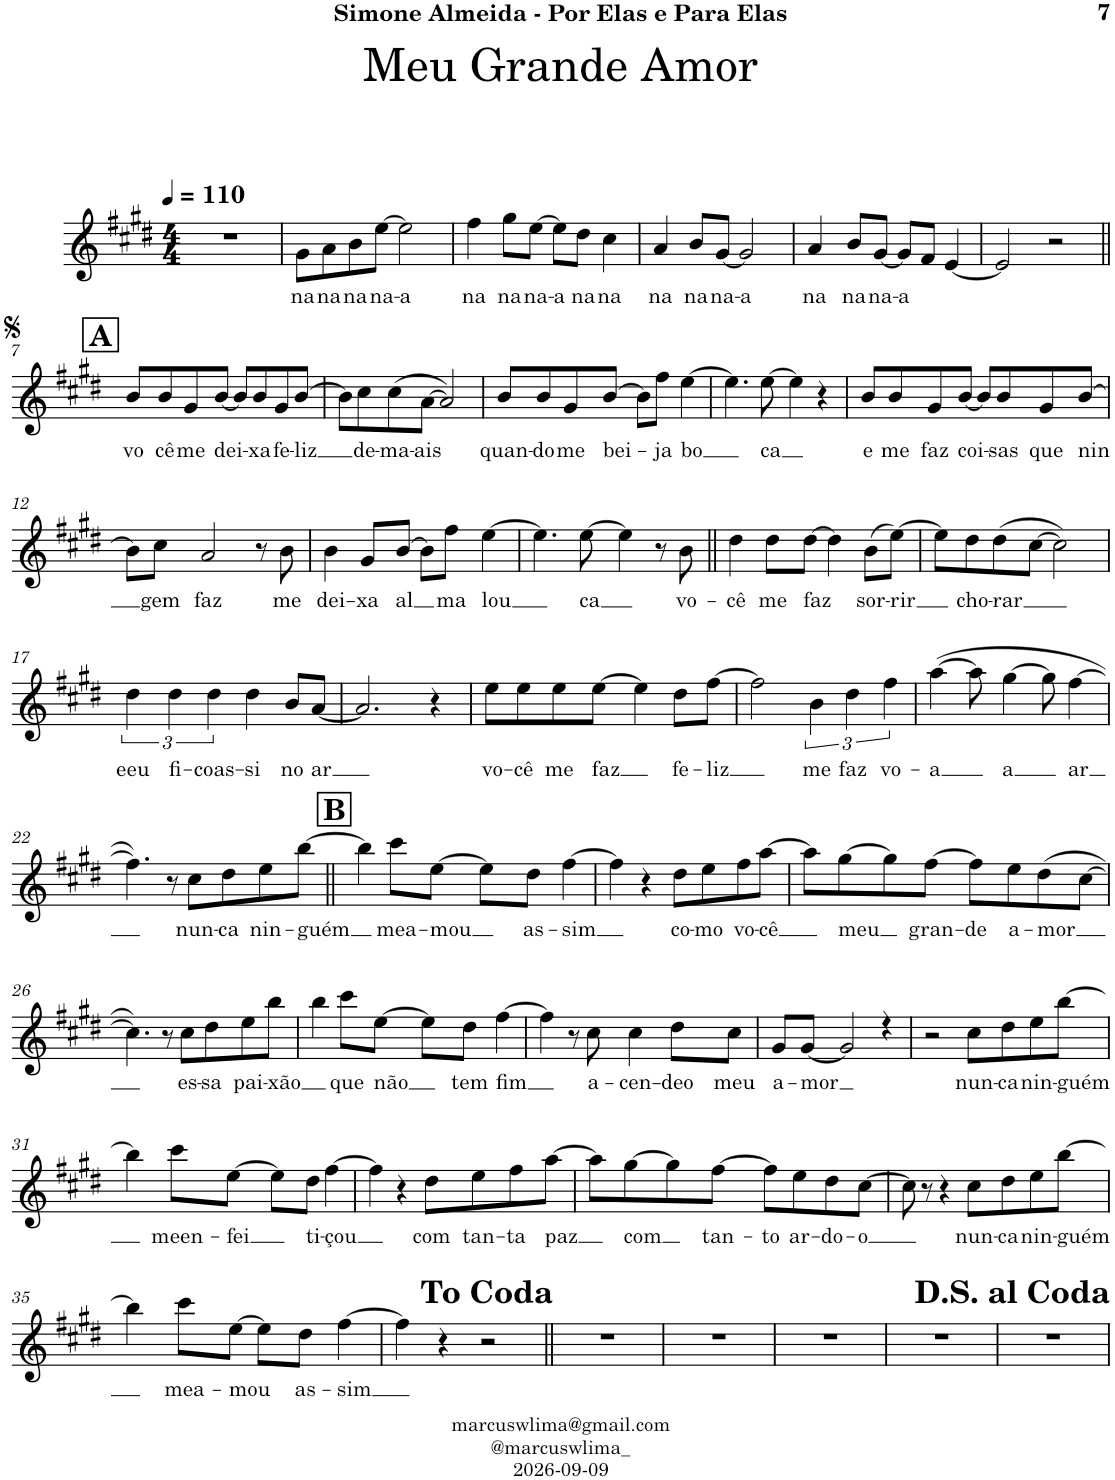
**kern	**text
*part1	*part1
*staff1	*staff1
*I"Soprano	*
*I'S.	*
!!LO:PB:g=z
*clefG2	*
*k[f#c#g#d#]	*
*M4/4	*
*MM110	*
=1	=1
1r	.
=2	=2
!	!LO:LY:b
8g#\L	na
!	!LO:LY:b
8a\	na
!	!LO:LY:b
8b\	na
!	!LO:LY:b
[8ee\J	na-
!	!LO:LY:b
2ee\]	-a
=3	=3
!	!LO:LY:b
4ff#\	na
!	!LO:LY:b
8gg#\L	na
!	!LO:LY:b
[8ee\J	na-
!	!LO:LY:b
8ee\L]	-a
!	!LO:LY:b
8dd#\J	na
!	!LO:LY:b
4cc#\	na
=4	=4
!	!LO:LY:b
4a/	na
!	!LO:LY:b
8b/L	na
!	!LO:LY:b
[8g#/J	na-
!	!LO:LY:b
2g#/]	-a
=5	=5
!	!LO:LY:b
4a/	na
!	!LO:LY:b
8b/L	na
!	!LO:LY:b
[8g#/J	na-
!	!LO:LY:b
8g#/L]	-a
8f#/J	.
[4e/	.
=6	=6
2e/]	.
2r	.
!!LO:LB:g=z
!!LO:REH:place=s1:a:B:cj:fs=14:t=A
=7||	=7||
!	!LO:LY:b
8b/L	vo
!	!LO:LY:b
8b/	-cê
!	!LO:LY:b
8g#/	me
!	!LO:LY:b
[8b/J	dei-
8b/L]	.
!	!LO:LY:b
8b/	-xa
!	!LO:LY:b
8g#/	fe-
!	!LO:LY:b
[8b/J	-liz
=8	=8
8b\L]	.
!	!LO:LY:b
8cc#\	de-
!	!LO:LY:b
(8cc#\	-ma-
!	!LO:LY:b
[8a\J	-ais
2a/])	.
=9	=9
!	!LO:LY:b
8b/L	quan-
!	!LO:LY:b
8b/	-do
!	!LO:LY:b
8g#/	me
!	!LO:LY:b
[8b/J	bei-
8b\L]	.
!	!LO:LY:b
8ff#\J	-ja
!	!LO:LY:b
[4ee\	bo
=10	=10
4.ee\]	.
!	!LO:LY:b
[8ee\	ca
4ee\]	.
4r	.
=11	=11
!	!LO:LY:b
8b/L	e
!	!LO:LY:b
8b/	me
!	!LO:LY:b
8g#/	faz
!	!LO:LY:b
[8b/J	coi-
8b/L]	.
!	!LO:LY:b
8b/	-sas
!	!LO:LY:b
8g#/	que
!	!LO:LY:b
[8b/J	nin
!!LO:LB:g=z
=12	=12
8b\L]	.
!	!LO:LY:b
8cc#\J	gem
!	!LO:LY:b
2a/	faz
8r	.
!	!LO:LY:b
8b\	me
=13	=13
!	!LO:LY:b
4b\	dei-
!	!LO:LY:b
8g#/L	-xa
!	!LO:LY:b
[8b/J	al
8b\L]	.
!	!LO:LY:b
8ff#\J	ma
!	!LO:LY:b
[4ee\	lou
=14	=14
4.ee\]	.
!	!LO:LY:b
[8ee\	ca
4ee\]	.
8r	.
!	!LO:LY:b
8b\	vo-
=15||	=15||
!	!LO:LY:b
4dd#\	-cê
!	!LO:LY:b
8dd#\L	me
!	!LO:LY:b
[8dd#\J	faz
4dd#\]	.
!	!LO:LY:b
(8b\L	sor-
!	!LO:LY:b
[8ee\J)	-rir
=16	=16
8ee\L]	.
!	!LO:LY:b
8dd#\	cho-
!	!LO:LY:b
(8dd#\	-rar
[8cc#\J)	.
2cc#\]	.
!!LO:LB:g=z
=17	=17
!	!LO:LY:b
6dd#\	eeu
!	!LO:LY:b
6dd#\	fi-
!	!LO:LY:b
6dd#\	-coas-
!	!LO:LY:b
4dd#\	-si
!	!LO:LY:b
8b/L	no
!	!LO:LY:b
[8a/J	ar
=18	=18
2.a/]	.
4r	.
=19	=19
!	!LO:LY:b
8ee\L	vo-
!	!LO:LY:b
8ee\	-cê
!	!LO:LY:b
8ee\	me
!	!LO:LY:b
[8ee\J	faz
4ee\]	.
!	!LO:LY:b
8dd#\L	fe-
!	!LO:LY:b
[8ff#\J	-liz
=20	=20
2ff#\]	.
!	!LO:LY:b
6b\	me
!	!LO:LY:b
6dd#\	faz
!	!LO:LY:b
6ff#\	vo-
=21	=21
!	!LO:LY:b
([4aa\	-a
8aa\]	.
!	!LO:LY:b
[4gg#\	a
8gg#\]	.
!	!LO:LY:b
[4ff#\	ar
!!LO:LB:g=z
=22	=22
4.ff#\])	.
8r	.
!	!LO:LY:b
8cc#\L	nun-
!	!LO:LY:b
8dd#\	-ca
!	!LO:LY:b
8ee\	nin-
!	!LO:LY:b
[8bb\J	-guém
!!LO:REH:place=s1:a:B:cj:fs=14:t=B
=23||	=23||
4bb\]	.
!	!LO:LY:b
8ccc#\L	mea-
!	!LO:LY:b
[8ee\J	-mou
8ee\L]	.
!	!LO:LY:b
8dd#\J	as-
!	!LO:LY:b
[4ff#\	-sim
=24	=24
4ff#\]	.
4r	.
!	!LO:LY:b
8dd#\L	co-
!	!LO:LY:b
8ee\	-mo
!	!LO:LY:b
8ff#\	vo-
!	!LO:LY:b
[8aa\J	-cê
=25	=25
8aa\L]	.
!	!LO:LY:b
[8gg#\	meu
8gg#\]	.
!	!LO:LY:b
[8ff#\J	gran-
!	!LO:LY:b
8ff#\L]	-de
!	!LO:LY:b
8ee\	a-
!	!LO:LY:b
(8dd#\	-mor
[8cc#\J	.
!!LO:LB:g=z
=26	=26
4.cc#\])	.
8r	.
!	!LO:LY:b
8cc#\L	es-
!	!LO:LY:b
8dd#\	-sa
!	!LO:LY:b
8ee\	pai-
!	!LO:LY:b
8bb\J	-xão
=27	=27
4bb\	.
!	!LO:LY:b
8ccc#\L	que
!	!LO:LY:b
[8ee\J	não
8ee\L]	.
!	!LO:LY:b
8dd#\J	tem
!	!LO:LY:b
[4ff#\	fim
=28	=28
4ff#\]	.
8r	.
!	!LO:LY:b
8cc#\	a-
!	!LO:LY:b
4cc#\	-cen-
!	!LO:LY:b
8dd#\L	-deo
!	!LO:LY:b
8cc#\J	meu
=29	=29
!	!LO:LY:b
8g#/L	a-
!	!LO:LY:b
[8g#/J	-mor
2g#/]	.
4rdd	.
=30	=30
2r	.
!	!LO:LY:b
8cc#\L	nun-
!	!LO:LY:b
8dd#\	-ca
!	!LO:LY:b
8ee\	nin-
!	!LO:LY:b
[8bb\J	-guém
!!LO:LB:g=z
=31	=31
4bb\]	.
!	!LO:LY:b
8ccc#\L	meen-
!	!LO:LY:b
[8ee\J	-fei
8ee\L]	.
!	!LO:LY:b
8dd#\J	ti-
!	!LO:LY:b
[4ff#\	-çou
=32	=32
4ff#\]	.
4r	.
!	!LO:LY:b
8dd#\L	com
!	!LO:LY:b
8ee\	tan-
!	!LO:LY:b
8ff#\	-ta
!	!LO:LY:b
[8aa\J	paz
=33	=33
8aa\L]	.
!	!LO:LY:b
[8gg#\	com
8gg#\]	.
!	!LO:LY:b
[8ff#\J	tan-
!	!LO:LY:b
8ff#\L]	-to
!	!LO:LY:b
8ee\	ar-
!	!LO:LY:b
8dd#\	-do-
!	!LO:LY:b
[8cc#\J	-o
=34	=34
8cc#\]	.
8r	.
4r	.
!	!LO:LY:b
8cc#\L	nun-
!	!LO:LY:b
8dd#\	-ca
!	!LO:LY:b
8ee\	nin-
!	!LO:LY:b
[8bb\J	-guém
!!LO:LB:g=z
=35	=35
4bb\]	.
!	!LO:LY:b
8ccc#\L	mea-
!	!LO:LY:b
[8ee\J	-mou
8ee\L]	.
!	!LO:LY:b
8dd#\J	as-
!	!LO:LY:b
[4ff#\	-sim
=36	=36
4ff#\]	.
4r	.
2r	.
!LO:TX:a:t=<b><font size="15"/>To Coda</b>	!
=37||	=37||
1r	.
=38	=38
1r	.
=39	=39
1r	.
=40	=40
1r	.
=41	=41
1r	.
!LO:TX:a:t=<b><font size="15"/>D.S. al Coda</b>	!
=	=
*-	*-
